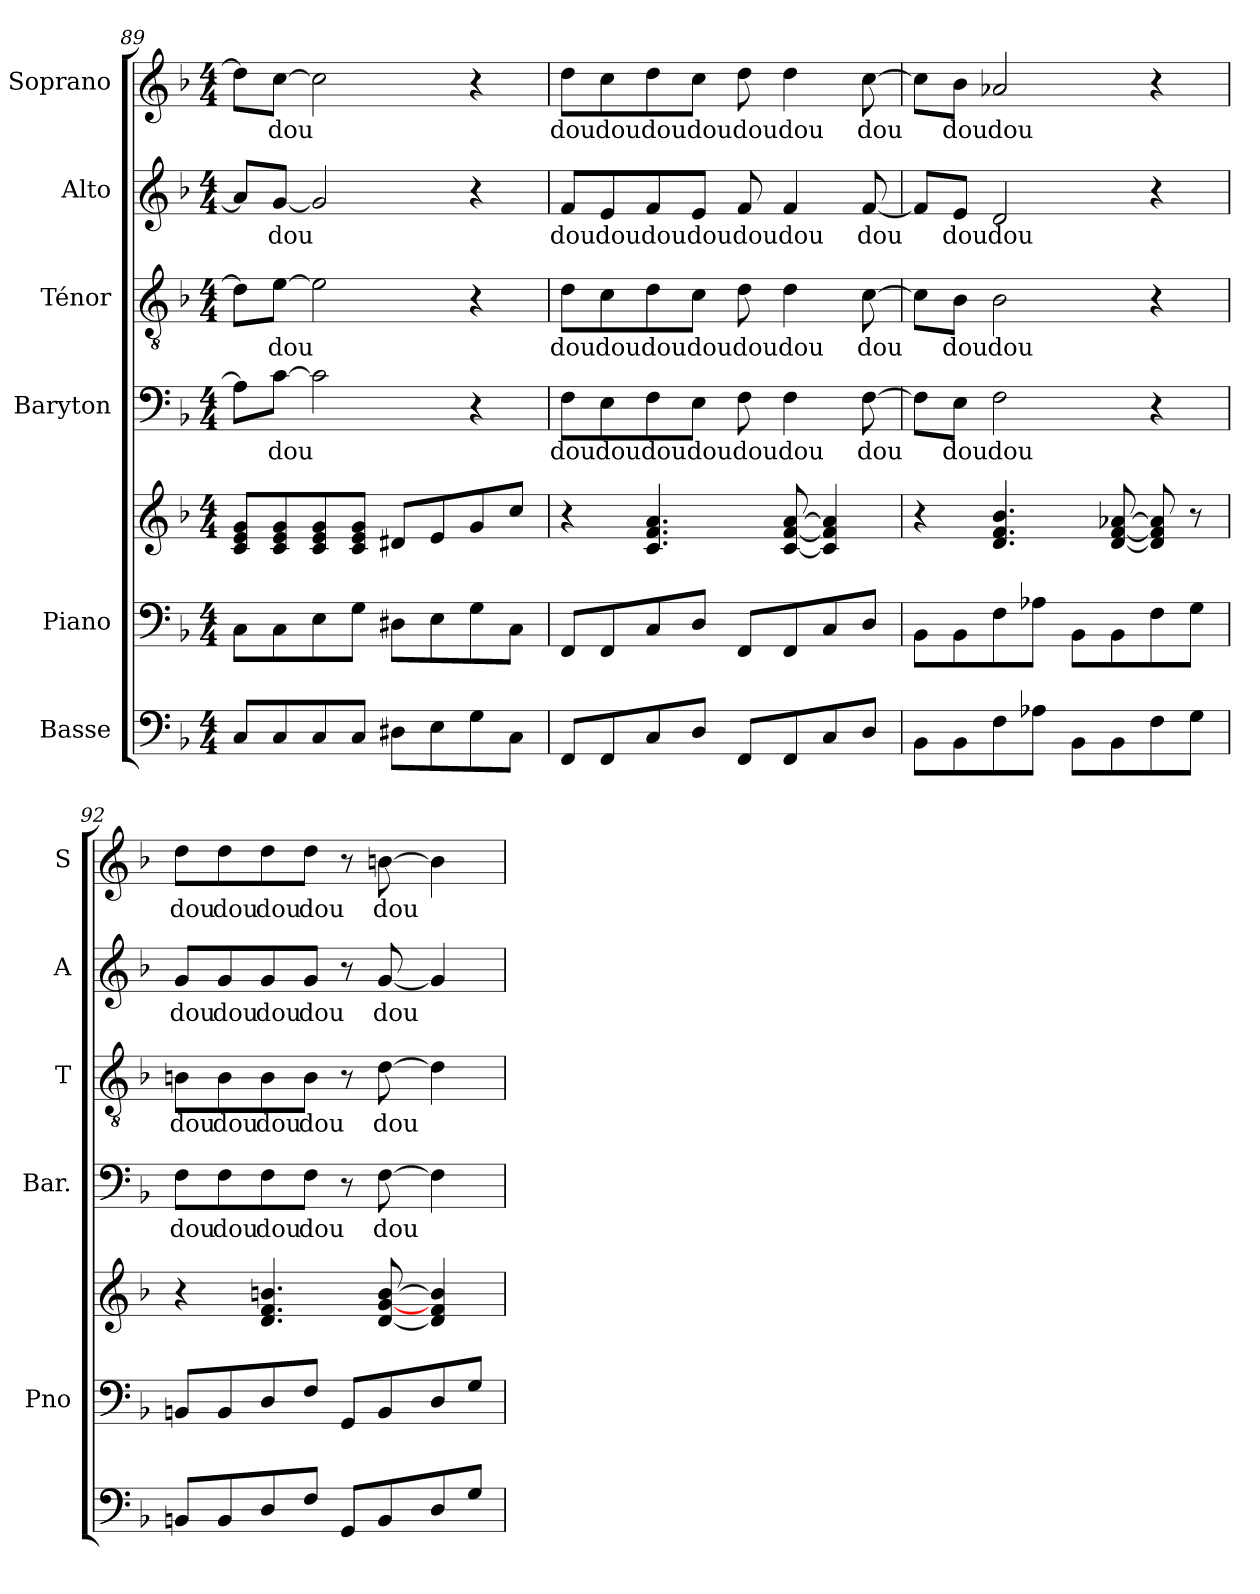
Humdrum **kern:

**kern	**kern	**kern	**kern	**text	**kern	**text	**kern	**text	**kern	**text
*part6	*part5	*part5	*part4	*part4	*part3	*part3	*part2	*part2	*part1	*part1
*staff7	*staff6	*staff5	*staff4	*staff4	*staff3	*staff3	*staff2	*staff2	*staff1	*staff1
*I"Basse	*I"Piano	*	*I"Baryton	*	*I"Ténor	*	*I"Alto	*	*I"Soprano	*
*	*I'Pno	*	*I'Bar.	*	*I'T	*	*I'A	*	*I'S	*
!!LO:PB:g=z
*clefF4	*clefF4	*clefG2	*clefF4	*	*clefGv2	*	*clefG2	*	*clefG2	*
*ITrd7c12	*	*	*	*	*	*	*	*	*	*
*k[b-]	*k[b-]	*k[b-]	*k[b-]	*	*k[b-]	*	*k[b-]	*	*k[b-]	*
*F:	*F:	*F:	*F:	*	*F:	*	*F:	*	*F:	*
*M4/4	*M4/4	*M4/4	*M4/4	*	*M4/4	*	*M4/4	*	*M4/4	*
=89	=89	=89	=89	=89	=89	=89	=89	=89	=89	=89
8CC/L	8C\L	8c/ 8e/ 8g/L	8A\L]	.	8d\L]	.	8a/L]	.	8dd\L]	.
!	!	!	!	!LO:LY:b	!	!	!	!	!	!
!	!	!	!	!	!	!LO:LY:b	!	!	!	!
!	!	!	!	!	!	!	!	!LO:LY:b	!	!
!	!	!	!	!	!	!	!	!	!	!LO:LY:b
8CC/	8C\	8c/ 8e/ 8g/	[8c\J	dou	[8e\J	dou	[8g/J	dou	[8cc\J	dou
8CC/	8E\	8c/ 8e/ 8g/	2c\]	.	2e\]	.	2g/]	.	2cc\]	.
8CC/J	8G\J	8c/ 8e/ 8g/J	.	.	.	.	.	.	.	.
8DD#X\L	8D#X\L	8d#X/L	.	.	.	.	.	.	.	.
8EE\	8E\	8e/	.	.	.	.	.	.	.	.
8GG\	8G\	8g/	4r	.	4r	.	4r	.	4r	.
8CC\J	8C\J	8cc/J	.	.	.	.	.	.	.	.
=90	=90	=90	=90	=90	=90	=90	=90	=90	=90	=90
!	!	!	!	!LO:LY:b	!	!	!	!	!	!
!	!	!	!	!	!	!LO:LY:b	!	!	!	!
!	!	!	!	!	!	!	!	!LO:LY:b	!	!
!	!	!	!	!	!	!	!	!	!	!LO:LY:b
8FFF/L	8FF/L	4r	8F\L	dou	8d\L	dou	8f/L	dou	8dd\L	dou
!	!	!	!	!LO:LY:b	!	!	!	!	!	!
!	!	!	!	!	!	!LO:LY:b	!	!	!	!
!	!	!	!	!	!	!	!	!LO:LY:b	!	!
!	!	!	!	!	!	!	!	!	!	!LO:LY:b
8FFF/	8FF/	.	8E\	dou	8c\	dou	8e/	dou	8cc\	dou
!	!	!	!	!LO:LY:b	!	!	!	!	!	!
!	!	!	!	!	!	!LO:LY:b	!	!	!	!
!	!	!	!	!	!	!	!	!LO:LY:b	!	!
!	!	!	!	!	!	!	!	!	!	!LO:LY:b
8CC/	8C/	4.c/ 4.f/ 4.a/	8F\	dou	8d\	dou	8f/	dou	8dd\	dou
!	!	!	!	!LO:LY:b	!	!	!	!	!	!
!	!	!	!	!	!	!LO:LY:b	!	!	!	!
!	!	!	!	!	!	!	!	!LO:LY:b	!	!
!	!	!	!	!	!	!	!	!	!	!LO:LY:b
8DD/J	8D/J	.	8E\J	dou	8c\J	dou	8e/J	dou	8cc\J	dou
!	!	!	!	!LO:LY:b	!	!	!	!	!	!
!	!	!	!	!	!	!LO:LY:b	!	!	!	!
!	!	!	!	!	!	!	!	!LO:LY:b	!	!
!	!	!	!	!	!	!	!	!	!	!LO:LY:b
8FFF/L	8FF/L	.	8F\	dou	8d\	dou	8f/	dou	8dd\	dou
!	!	!	!	!LO:LY:b	!	!	!	!	!	!
!	!	!	!	!	!	!LO:LY:b	!	!	!	!
!	!	!	!	!	!	!	!	!LO:LY:b	!	!
!	!	!	!	!	!	!	!	!	!	!LO:LY:b
8FFF/	8FF/	[8c/ [8f/ [8a/	4F\	dou	4d\	dou	4f/	dou	4dd\	dou
8CC/	8C/	4c/] 4f/] 4a/]	.	.	.	.	.	.	.	.
!	!	!	!	!LO:LY:b	!	!	!	!	!	!
!	!	!	!	!	!	!LO:LY:b	!	!	!	!
!	!	!	!	!	!	!	!	!LO:LY:b	!	!
!	!	!	!	!	!	!	!	!	!	!LO:LY:b
8DD/J	8D/J	.	[8F\	dou	[8c\	dou	[8f/	dou	[8cc\	dou
=91	=91	=91	=91	=91	=91	=91	=91	=91	=91	=91
8BBB-\L	8BB-\L	4r	8F\L]	.	8c\L]	.	8f/L]	.	8cc\L]	.
!	!	!	!	!LO:LY:b	!	!	!	!	!	!
!	!	!	!	!	!	!LO:LY:b	!	!	!	!
!	!	!	!	!	!	!	!	!LO:LY:b	!	!
!	!	!	!	!	!	!	!	!	!	!LO:LY:b
8BBB-\	8BB-\	.	8E\J	dou	8B-\J	dou	8e/J	dou	8b-\J	dou
!	!	!	!	!LO:LY:b	!	!	!	!	!	!
!	!	!	!	!	!	!LO:LY:b	!	!	!	!
!	!	!	!	!	!	!	!	!LO:LY:b	!	!
!	!	!	!	!	!	!	!	!	!	!LO:LY:b
8FF\	8F\	4.d/ 4.f/ 4.b-/	2F\	dou	2B-\	dou	2d/	dou	2a-X/	dou
8AA-X\J	8A-X\J	.	.	.	.	.	.	.	.	.
8BBB-\L	8BB-\L	.	.	.	.	.	.	.	.	.
8BBB-\	8BB-\	[8d/ [8f/ [8a-X/	.	.	.	.	.	.	.	.
8FF\	8F\	8d/] 8f/] 8a-/]	4r	.	4r	.	4r	.	4r	.
8GG\J	8G\J	8r	.	.	.	.	.	.	.	.
=92	=92	=92	=92	=92	=92	=92	=92	=92	=92	=92
!	!	!	!	!LO:LY:b	!	!	!	!	!	!
!	!	!	!	!	!	!LO:LY:b	!	!	!	!
!	!	!	!	!	!	!	!	!LO:LY:b	!	!
!	!	!	!	!	!	!	!	!	!	!LO:LY:b
8BBBn/L	8BBn/L	4r	8F\L	dou	8Bn\L	dou	8g/L	dou	8dd\L	dou
!	!	!	!	!LO:LY:b	!	!	!	!	!	!
!	!	!	!	!	!	!LO:LY:b	!	!	!	!
!	!	!	!	!	!	!	!	!LO:LY:b	!	!
!	!	!	!	!	!	!	!	!	!	!LO:LY:b
8BBB/	8BB/	.	8F\	dou	8B\	dou	8g/	dou	8dd\	dou
!	!	!	!	!LO:LY:b	!	!	!	!	!	!
!	!	!	!	!	!	!LO:LY:b	!	!	!	!
!	!	!	!	!	!	!	!	!LO:LY:b	!	!
!	!	!	!	!	!	!	!	!	!	!LO:LY:b
8DD/	8D/	4.d/ 4.f/ 4.bn/	8F\	dou	8B\	dou	8g/	dou	8dd\	dou
!	!	!	!	!LO:LY:b	!	!	!	!	!	!
!	!	!	!	!	!	!LO:LY:b	!	!	!	!
!	!	!	!	!	!	!	!	!LO:LY:b	!	!
!	!	!	!	!	!	!	!	!	!	!LO:LY:b
8FF/J	8F/J	.	8F\J	dou	8B\J	dou	8g/J	dou	8dd\J	dou
8GGG/L	8GG/L	.	8r	.	8r	.	8r	.	8r	.
!	!	!	!	!LO:LY:b	!	!	!	!	!	!
!	!	!	!	!	!	!LO:LY:b	!	!	!	!
!	!	!	!	!	!	!	!	!LO:LY:b	!	!
!	!	!	!	!	!	!	!	!	!	!LO:LY:b
8BBB/	8BB/	[8d/ [8g/ [8b/	[8F\	dou	[8d\	dou	[8g/	dou	[8bn\	dou
8DD/	8D/	4d/] 4f/ 4b/]	4F\]	.	4d\]	.	4g/]	.	4b\]	.
8GG/J	8G/J	.	.	.	.	.	.	.	.	.
=	=	=	=	=	=	=	=	=	=	=
*-	*-	*-	*-	*-	*-	*-	*-	*-	*-	*-
